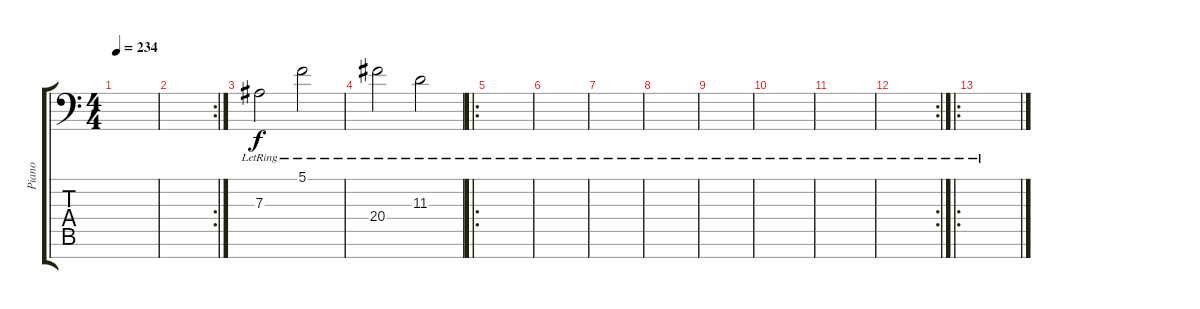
\track ("Piano" "Piano") {instrument acousticgrandpiano}
\staff {score tabs}
\tuning (C4 G3 Eb3 Bb2 F2 C2 G1) {hide}
\ts (4 4)
\tempo 234
\clef f4
\ks c
|
\rc 2
|
7.3{lr}.2 5.1{lr}.2 |
20.4{lr}.2 11.3{lr}.2 |
\ro
|
|
|
|
|
|
|
\rc 2
|
\ro
